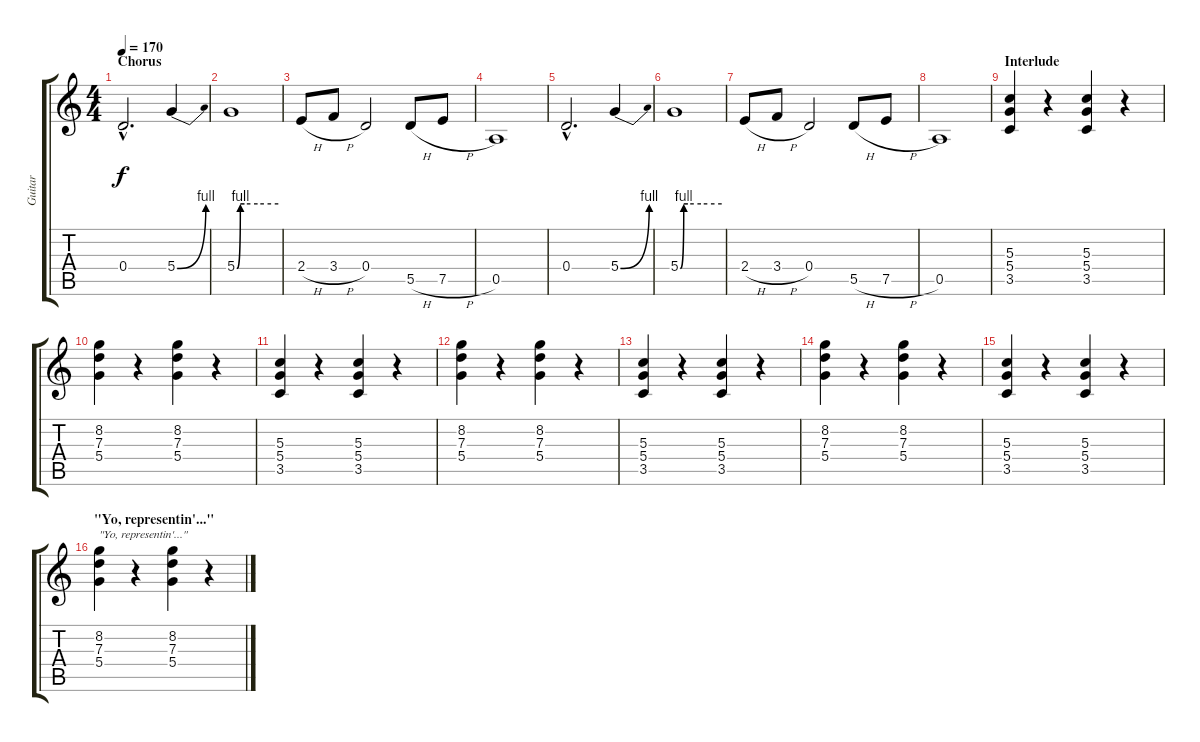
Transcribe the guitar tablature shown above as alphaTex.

\track ("Guitar" "Guitar") {instrument overdrivenguitar}
\staff {score tabs}
\tuning (E4 B3 G3 D3 A2 E2) {hide}
\ts (4 4)
\section ("" "Chorus")
\tempo 170
\clef g2
\ks c
0.4{hac}.2{d dy f volume 14 balance 4} 5.4{be (bend 0 0 60 4)}.4 |
5.4{be (custom 0 0 5 4 11 4 30 4 60 4)}.1 |
2.4{h}.8 3.4{h}.8 0.4.2 5.5{h}.8 7.5{h}.8 |
0.5.1 |
0.4{hac}.2{d volume 13} 5.4{be (bend 0 0 60 4)}.4 |
5.4{be (custom 0 0 5 4 11 4 30 4 60 4)}.1 |
2.4{h}.8 3.4{h}.8 0.4.2 5.5{h}.8 7.5{h}.8 |
0.5.1 |
\section ("" "Interlude")
(5.3 5.4 3.5).4{volume 10} r.4 (5.3 5.4 3.5).4 r.4 |
(8.2 7.3 5.4).4 r.4 (8.2 7.3 5.4).4 r.4 |
(5.3 5.4 3.5).4 r.4 (5.3 5.4 3.5).4 r.4 |
(8.2 7.3 5.4).4 r.4 (8.2 7.3 5.4).4 r.4 |
(5.3 5.4 3.5).4 r.4 (5.3 5.4 3.5).4 r.4 |
(8.2 7.3 5.4).4 r.4 (8.2 7.3 5.4).4 r.4 |
(5.3 5.4 3.5).4 r.4 (5.3 5.4 3.5).4 r.4 |
\section ("" "\"Yo, representin'...\"")
(8.2 7.3 5.4).4{txt "\"Yo, representin'...\""} r.4 (8.2 7.3 5.4).4 r.4
